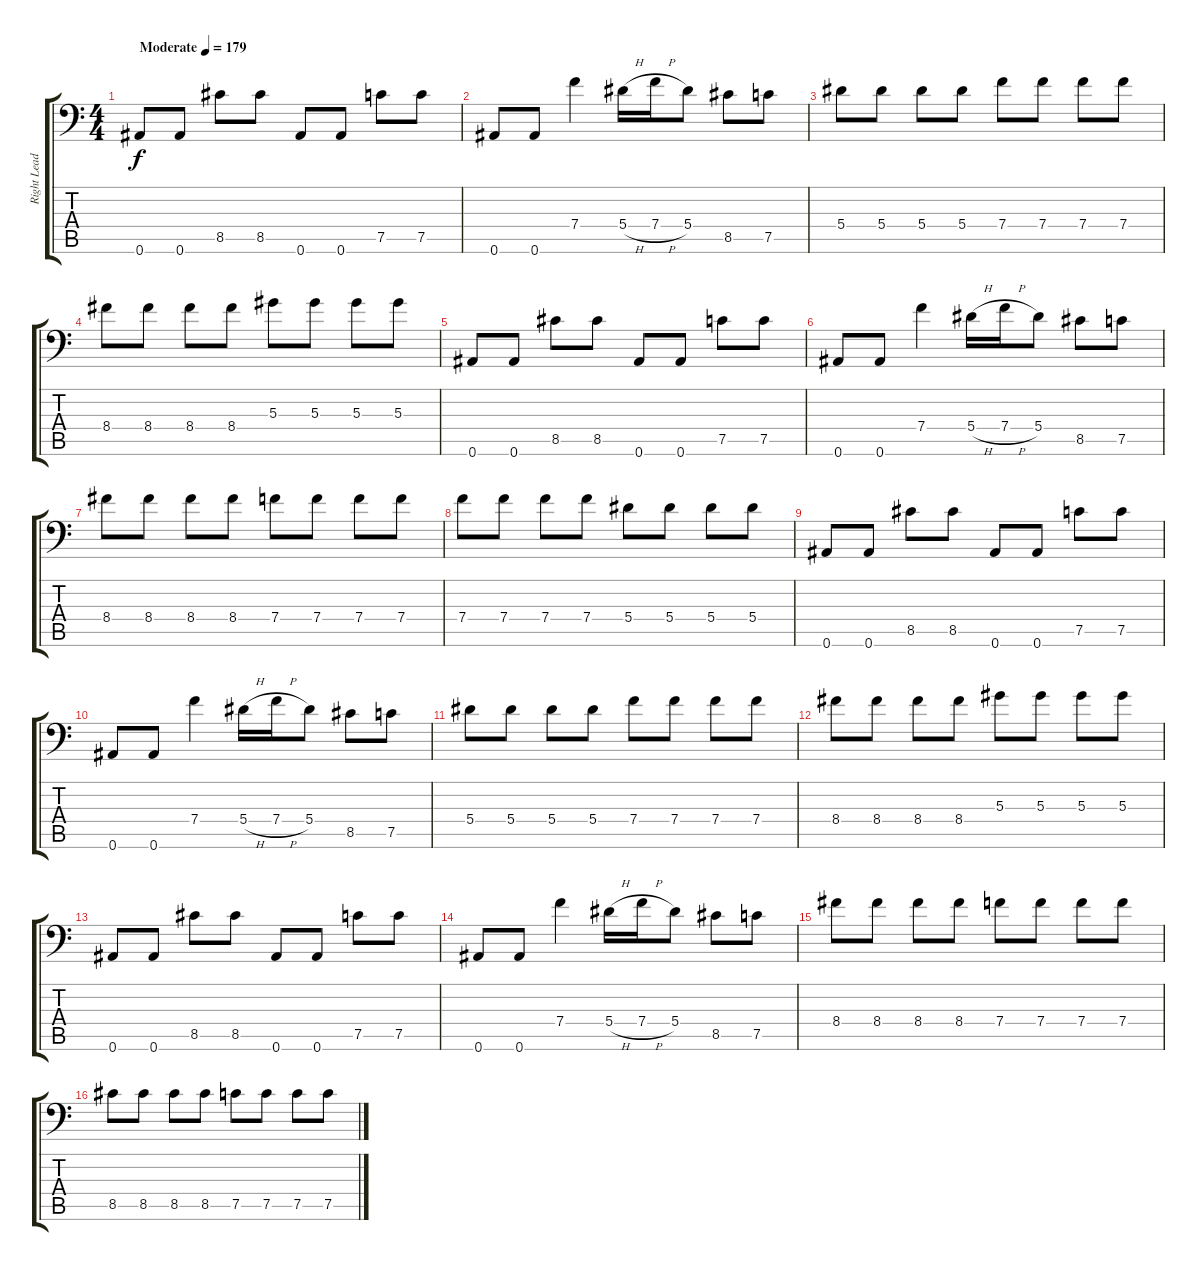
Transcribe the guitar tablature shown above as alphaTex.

\track ("Right Lead 1" "Right Lead") {instrument distortionguitar}
\staff {score tabs}
\tuning (C4 G3 Eb3 Bb2 F2 Bb1) {hide}
\ts (4 4)
\tempo (179 "Moderate")
\clef f4
\ks c
0.6.8{dy f instrument distortionguitar} 0.6.8 8.5.8 8.5.8 0.6.8 0.6.8 7.5.8 7.5.8 |
0.6.8 0.6.8 7.4.4 5.4{h}.16 7.4{h}.16 5.4.8 8.5.8 7.5.8 |
5.4.8 5.4.8 5.4.8 5.4.8 7.4.8 7.4.8 7.4.8 7.4.8 |
8.4.8 8.4.8 8.4.8 8.4.8 5.3.8 5.3.8 5.3.8 5.3.8 |
0.6.8 0.6.8 8.5.8 8.5.8 0.6.8 0.6.8 7.5.8 7.5.8 |
0.6.8 0.6.8 7.4.4 5.4{h}.16 7.4{h}.16 5.4.8 8.5.8 7.5.8 |
8.4.8 8.4.8 8.4.8 8.4.8 7.4.8 7.4.8 7.4.8 7.4.8 |
7.4.8 7.4.8 7.4.8 7.4.8 5.4.8 5.4.8 5.4.8 5.4.8 |
0.6.8 0.6.8 8.5.8 8.5.8 0.6.8 0.6.8 7.5.8 7.5.8 |
0.6.8 0.6.8 7.4.4 5.4{h}.16 7.4{h}.16 5.4.8 8.5.8 7.5.8 |
5.4.8 5.4.8 5.4.8 5.4.8 7.4.8 7.4.8 7.4.8 7.4.8 |
8.4.8 8.4.8 8.4.8 8.4.8 5.3.8 5.3.8 5.3.8 5.3.8 |
0.6.8 0.6.8 8.5.8 8.5.8 0.6.8 0.6.8 7.5.8 7.5.8 |
0.6.8 0.6.8 7.4.4 5.4{h}.16 7.4{h}.16 5.4.8 8.5.8 7.5.8 |
8.4.8 8.4.8 8.4.8 8.4.8 7.4.8 7.4.8 7.4.8 7.4.8 |
8.5.8 8.5.8 8.5.8 8.5.8 7.5.8 7.5.8 7.5.8 7.5.8
